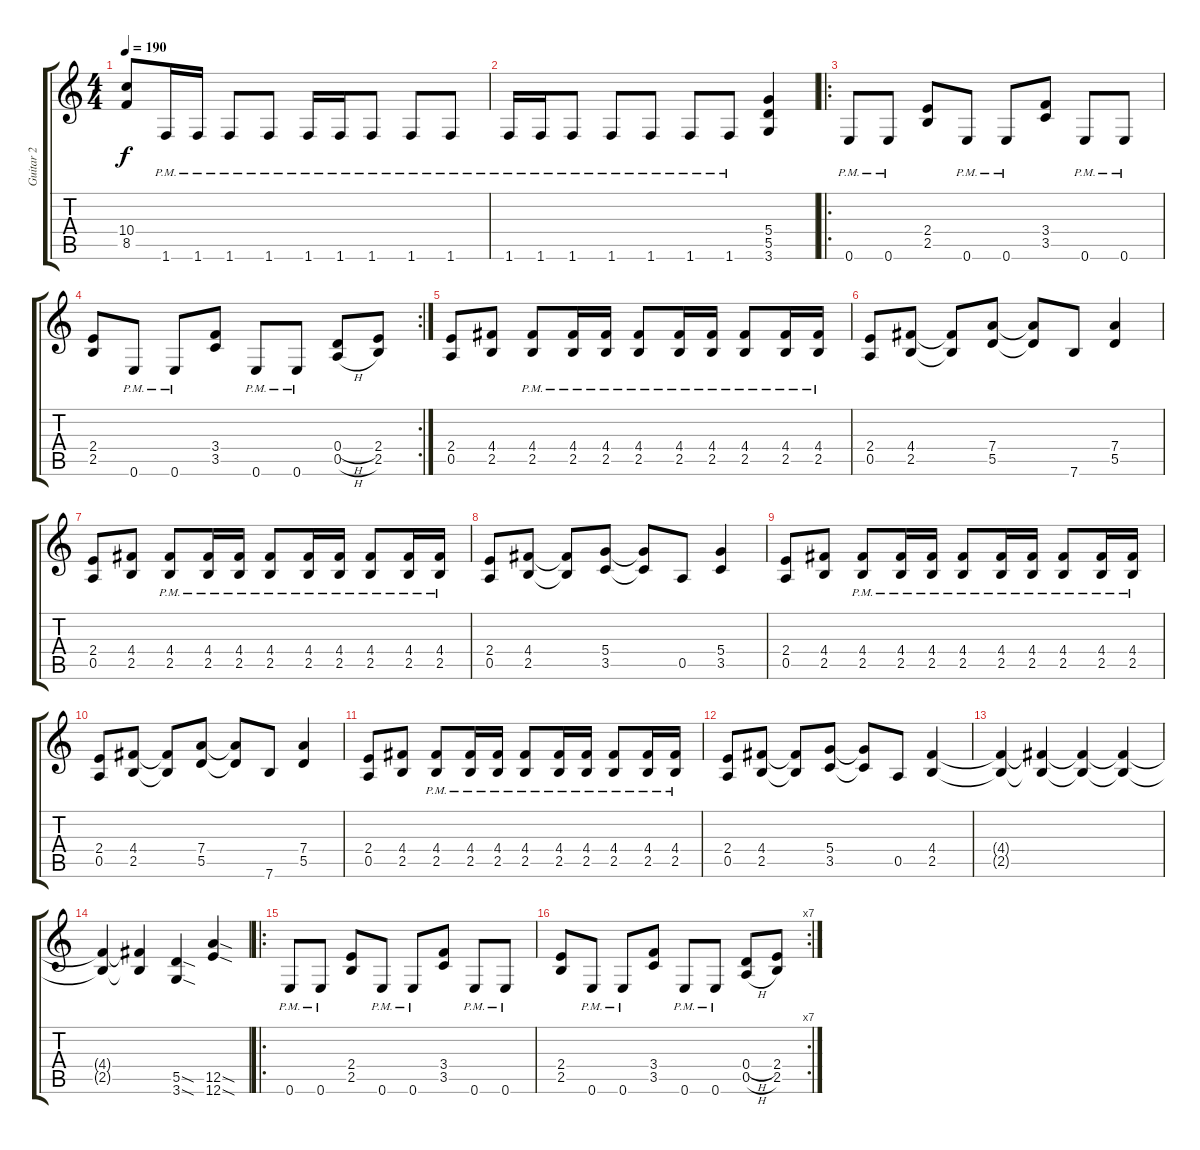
\track ("Guitar 2" "Guitar 2") {instrument distortionguitar}
\staff {score tabs}
\tuning (E4 B3 G3 D3 A2 E2) {hide}
\ts (4 4)
\tempo 190
\clef g2
\ks c
(10.4 8.5).8{dy f} 1.6{pm}.16 1.6{pm}.16 1.6{pm}.8 1.6{pm}.8 1.6{pm}.16 1.6{pm}.16 1.6{pm}.8 1.6{pm}.8 1.6{pm}.8 |
1.6{pm}.16 1.6{pm}.16 1.6{pm}.8 1.6{pm}.8 1.6{pm}.8 1.6{pm}.8 1.6{pm}.8 (5.4 5.5 3.6).4 |
\ro
0.6{pm}.8 0.6{pm}.8 (2.4 2.5).8 0.6{pm}.8 0.6{pm}.8 (3.4 3.5).8 0.6{pm}.8 0.6{pm}.8 |
\rc 2
(2.4 2.5).8 0.6{pm}.8 0.6{pm}.8 (3.4 3.5).8 0.6{pm}.8 0.6{pm}.8 (0.4{h} 0.5{h}).8 (2.4 2.5).8 |
(2.4 0.5).8 (4.4 2.5).8 (4.4{pm} 2.5{pm}).8 (4.4{pm} 2.5{pm}).16 (4.4{pm} 2.5{pm}).16 (4.4{pm} 2.5{pm}).8 (4.4{pm} 2.5{pm}).16 (4.4{pm} 2.5{pm}).16 (4.4{pm} 2.5{pm}).8 (4.4{pm} 2.5{pm}).16 (4.4{pm} 2.5{pm}).16 |
(2.4 0.5).8 (4.4 2.5).8 (4.4{t} 2.5{t}).8 (7.4 5.5).8 (7.4{t} 5.5{t}).8 7.6.8 (7.4 5.5).4 |
(2.4 0.5).8 (4.4 2.5).8 (4.4{pm} 2.5{pm}).8 (4.4{pm} 2.5{pm}).16 (4.4{pm} 2.5{pm}).16 (4.4{pm} 2.5{pm}).8 (4.4{pm} 2.5{pm}).16 (4.4{pm} 2.5{pm}).16 (4.4{pm} 2.5{pm}).8 (4.4{pm} 2.5{pm}).16 (4.4{pm} 2.5{pm}).16 |
(2.4 0.5).8 (4.4 2.5).8 (4.4{t} 2.5{t}).8 (5.4 3.5).8 (5.4{t} 3.5{t}).8 0.5.8 (5.4 3.5).4 |
(2.4 0.5).8 (4.4 2.5).8 (4.4{pm} 2.5{pm}).8 (4.4{pm} 2.5{pm}).16 (4.4{pm} 2.5{pm}).16 (4.4{pm} 2.5{pm}).8 (4.4{pm} 2.5{pm}).16 (4.4{pm} 2.5{pm}).16 (4.4{pm} 2.5{pm}).8 (4.4{pm} 2.5{pm}).16 (4.4{pm} 2.5{pm}).16 |
(2.4 0.5).8 (4.4 2.5).8 (4.4{t} 2.5{t}).8 (7.4 5.5).8 (7.4{t} 5.5{t}).8 7.6.8 (7.4 5.5).4 |
(2.4 0.5).8 (4.4 2.5).8 (4.4{pm} 2.5{pm}).8 (4.4{pm} 2.5{pm}).16 (4.4{pm} 2.5{pm}).16 (4.4{pm} 2.5{pm}).8 (4.4{pm} 2.5{pm}).16 (4.4{pm} 2.5{pm}).16 (4.4{pm} 2.5{pm}).8 (4.4{pm} 2.5{pm}).16 (4.4{pm} 2.5{pm}).16 |
(2.4 0.5).8 (4.4 2.5).8 (4.4{t} 2.5{t}).8 (5.4 3.5).8 (5.4{t} 3.5{t}).8 0.5.8 (4.4 2.5).4 |
(4.4{t} 2.5{t}).4 (4.4{t} 2.5{t}).4 (4.4{t} 2.5{t}).4 (4.4{t} 2.5{t}).4 |
(4.4{t} 2.5{t}).4 (4.4{t} 2.5{t}).4 (5.5{sod} 3.6{sod}).4 (12.5{sod} 12.6{sod}).4 |
\ro
0.6{pm}.8 0.6{pm}.8 (2.4 2.5).8 0.6{pm}.8 0.6{pm}.8 (3.4 3.5).8 0.6{pm}.8 0.6{pm}.8 |
\rc 7
(2.4 2.5).8 0.6{pm}.8 0.6{pm}.8 (3.4 3.5).8 0.6{pm}.8 0.6{pm}.8 (0.4{h} 0.5{h}).8 (2.4 2.5).8
